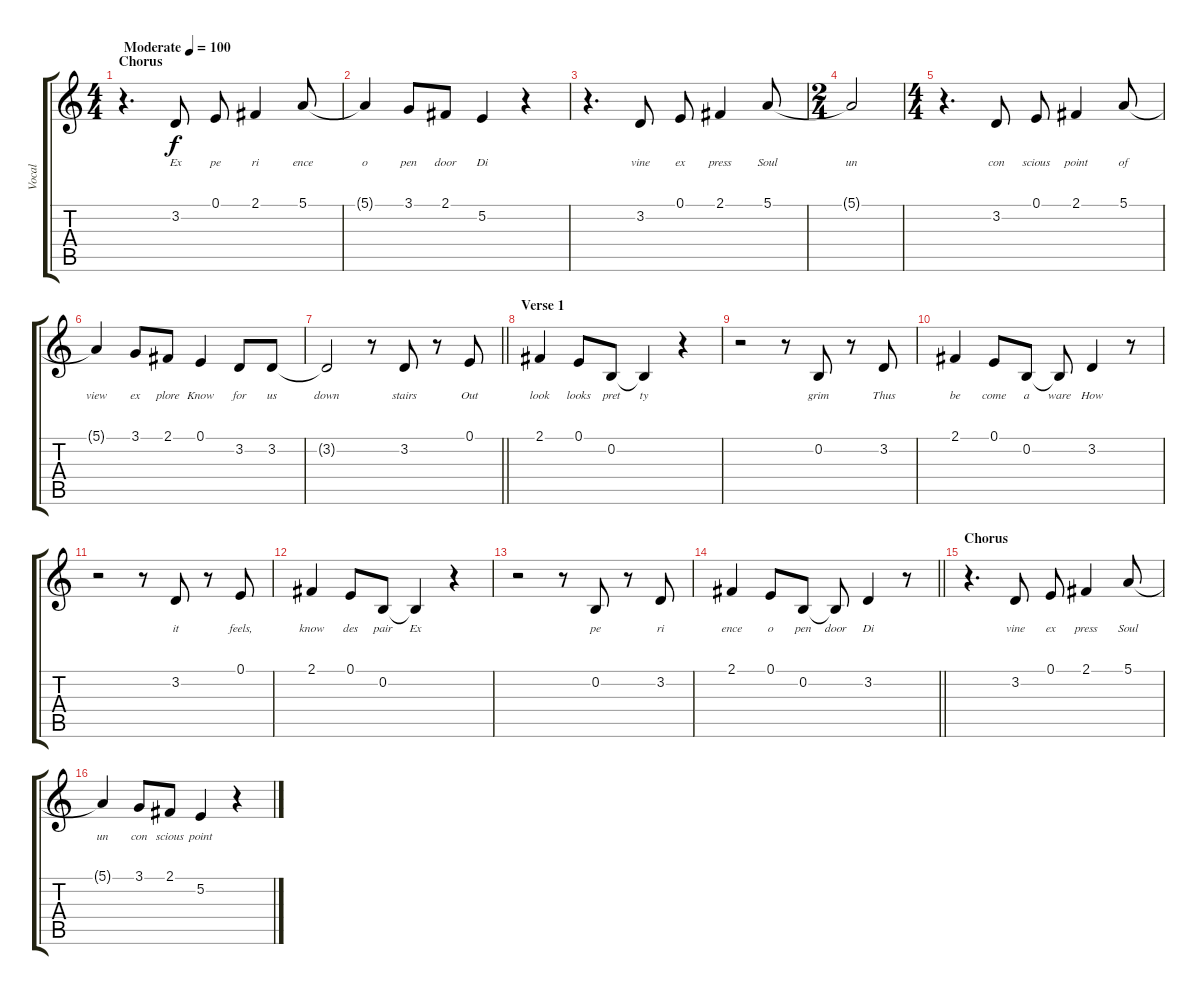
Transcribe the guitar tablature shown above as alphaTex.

\track ("Vocal" "Vocal") {instrument acousticgrandpiano}
\staff {score tabs}
\tuning (E4 B3 G3 D3 A2 E2) {hide}
\ts (4 4)
\section ("" "Chorus")
\tempo (100 "Moderate")
\clef g2
\ks c
r.4{d dy f instrument acousticgrandpiano} 3.2.8{lyrics (0 "Ex") lyrics (1 "") lyrics (2 "") lyrics (3 "") lyrics (4 "")} 0.1.8{lyrics (0 "pe") lyrics (1 "") lyrics (2 "") lyrics (3 "") lyrics (4 "")} 2.1.4{lyrics (0 "ri") lyrics (1 "") lyrics (2 "") lyrics (3 "") lyrics (4 "")} 5.1.8{lyrics (0 "ence") lyrics (1 "") lyrics (2 "") lyrics (3 "") lyrics (4 "")} |
5.1{t}.4{lyrics (0 "o") lyrics (1 "") lyrics (2 "") lyrics (3 "") lyrics (4 "")} 3.1.8{lyrics (0 "pen") lyrics (1 "") lyrics (2 "") lyrics (3 "") lyrics (4 "")} 2.1.8{lyrics (0 "door") lyrics (1 "") lyrics (2 "") lyrics (3 "") lyrics (4 "")} 5.2.4{lyrics (0 "Di") lyrics (1 "") lyrics (2 "") lyrics (3 "") lyrics (4 "")} r.4 |
r.4{d} 3.2.8{lyrics (0 "vine") lyrics (1 "") lyrics (2 "") lyrics (3 "") lyrics (4 "")} 0.1.8{lyrics (0 "ex") lyrics (1 "") lyrics (2 "") lyrics (3 "") lyrics (4 "")} 2.1.4{lyrics (0 "press") lyrics (1 "") lyrics (2 "") lyrics (3 "") lyrics (4 "")} 5.1.8{lyrics (0 "Soul") lyrics (1 "") lyrics (2 "") lyrics (3 "") lyrics (4 "")} |
\ts (2 4)
5.1{t}.2{lyrics (0 "un") lyrics (1 "") lyrics (2 "") lyrics (3 "") lyrics (4 "")} |
\ts (4 4)
r.4{d} 3.2.8{lyrics (0 "con") lyrics (1 "") lyrics (2 "") lyrics (3 "") lyrics (4 "")} 0.1.8{lyrics (0 "scious") lyrics (1 "") lyrics (2 "") lyrics (3 "") lyrics (4 "")} 2.1.4{lyrics (0 "point") lyrics (1 "") lyrics (2 "") lyrics (3 "") lyrics (4 "")} 5.1.8{lyrics (0 "of") lyrics (1 "") lyrics (2 "") lyrics (3 "") lyrics (4 "")} |
5.1{t}.4{lyrics (0 "view") lyrics (1 "") lyrics (2 "") lyrics (3 "") lyrics (4 "")} 3.1.8{lyrics (0 "ex") lyrics (1 "") lyrics (2 "") lyrics (3 "") lyrics (4 "")} 2.1.8{lyrics (0 "plore") lyrics (1 "") lyrics (2 "") lyrics (3 "") lyrics (4 "")} 0.1.4{lyrics (0 "Know") lyrics (1 "") lyrics (2 "") lyrics (3 "") lyrics (4 "")} 3.2.8{lyrics (0 "for") lyrics (1 "") lyrics (2 "") lyrics (3 "") lyrics (4 "")} 3.2.8{lyrics (0 "us") lyrics (1 "") lyrics (2 "") lyrics (3 "") lyrics (4 "")} |
\barLineRight lightlight
3.2{t}.2{lyrics (0 "down") lyrics (1 "") lyrics (2 "") lyrics (3 "") lyrics (4 "")} r.8 3.2.8{lyrics (0 "stairs") lyrics (1 "") lyrics (2 "") lyrics (3 "") lyrics (4 "")} r.8 0.1.8{lyrics (0 "Out") lyrics (1 "") lyrics (2 "") lyrics (3 "") lyrics (4 "")} |
\section ("" "Verse 1")
2.1.4{lyrics (0 "look") lyrics (1 "") lyrics (2 "") lyrics (3 "") lyrics (4 "")} 0.1.8{lyrics (0 "looks") lyrics (1 "") lyrics (2 "") lyrics (3 "") lyrics (4 "")} 0.2.8{lyrics (0 "pret") lyrics (1 "") lyrics (2 "") lyrics (3 "") lyrics (4 "")} 0.2{t}.4{lyrics (0 "ty") lyrics (1 "") lyrics (2 "") lyrics (3 "") lyrics (4 "")} r.4 |
r.2 r.8 0.2.8{lyrics (0 "grim") lyrics (1 "") lyrics (2 "") lyrics (3 "") lyrics (4 "")} r.8 3.2.8{lyrics (0 "Thus") lyrics (1 "") lyrics (2 "") lyrics (3 "") lyrics (4 "")} |
2.1.4{lyrics (0 "be") lyrics (1 "") lyrics (2 "") lyrics (3 "") lyrics (4 "")} 0.1.8{lyrics (0 "come") lyrics (1 "") lyrics (2 "") lyrics (3 "") lyrics (4 "")} 0.2.8{lyrics (0 "a") lyrics (1 "") lyrics (2 "") lyrics (3 "") lyrics (4 "")} 0.2{t}.8{lyrics (0 "ware") lyrics (1 "") lyrics (2 "") lyrics (3 "") lyrics (4 "")} 3.2.4{lyrics (0 "How") lyrics (1 "") lyrics (2 "") lyrics (3 "") lyrics (4 "")} r.8 |
r.2 r.8 3.2.8{lyrics (0 "it") lyrics (1 "") lyrics (2 "") lyrics (3 "") lyrics (4 "")} r.8 0.1.8{lyrics (0 "feels,") lyrics (1 "") lyrics (2 "") lyrics (3 "") lyrics (4 "")} |
2.1.4{lyrics (0 "know") lyrics (1 "") lyrics (2 "") lyrics (3 "") lyrics (4 "")} 0.1.8{lyrics (0 "des") lyrics (1 "") lyrics (2 "") lyrics (3 "") lyrics (4 "")} 0.2.8{lyrics (0 "pair") lyrics (1 "") lyrics (2 "") lyrics (3 "") lyrics (4 "")} 0.2{t}.4{lyrics (0 "Ex") lyrics (1 "") lyrics (2 "") lyrics (3 "") lyrics (4 "")} r.4 |
r.2 r.8 0.2.8{lyrics (0 "pe") lyrics (1 "") lyrics (2 "") lyrics (3 "") lyrics (4 "")} r.8 3.2.8{lyrics (0 "ri") lyrics (1 "") lyrics (2 "") lyrics (3 "") lyrics (4 "")} |
\barLineRight lightlight
2.1.4{lyrics (0 "ence") lyrics (1 "") lyrics (2 "") lyrics (3 "") lyrics (4 "")} 0.1.8{lyrics (0 "o") lyrics (1 "") lyrics (2 "") lyrics (3 "") lyrics (4 "")} 0.2.8{lyrics (0 "pen") lyrics (1 "") lyrics (2 "") lyrics (3 "") lyrics (4 "")} 0.2{t}.8{lyrics (0 "door") lyrics (1 "") lyrics (2 "") lyrics (3 "") lyrics (4 "")} 3.2.4{lyrics (0 "Di") lyrics (1 "") lyrics (2 "") lyrics (3 "") lyrics (4 "")} r.8 |
\section ("" "Chorus")
r.4{d} 3.2.8{lyrics (0 "vine") lyrics (1 "") lyrics (2 "") lyrics (3 "") lyrics (4 "")} 0.1.8{lyrics (0 "ex") lyrics (1 "") lyrics (2 "") lyrics (3 "") lyrics (4 "")} 2.1.4{lyrics (0 "press") lyrics (1 "") lyrics (2 "") lyrics (3 "") lyrics (4 "")} 5.1.8{lyrics (0 "Soul") lyrics (1 "") lyrics (2 "") lyrics (3 "") lyrics (4 "")} |
5.1{t}.4{lyrics (0 "un") lyrics (1 "") lyrics (2 "") lyrics (3 "") lyrics (4 "")} 3.1.8{lyrics (0 "con") lyrics (1 "") lyrics (2 "") lyrics (3 "") lyrics (4 "")} 2.1.8{lyrics (0 "scious") lyrics (1 "") lyrics (2 "") lyrics (3 "") lyrics (4 "")} 5.2.4{lyrics (0 "point") lyrics (1 "") lyrics (2 "") lyrics (3 "") lyrics (4 "")} r.4
